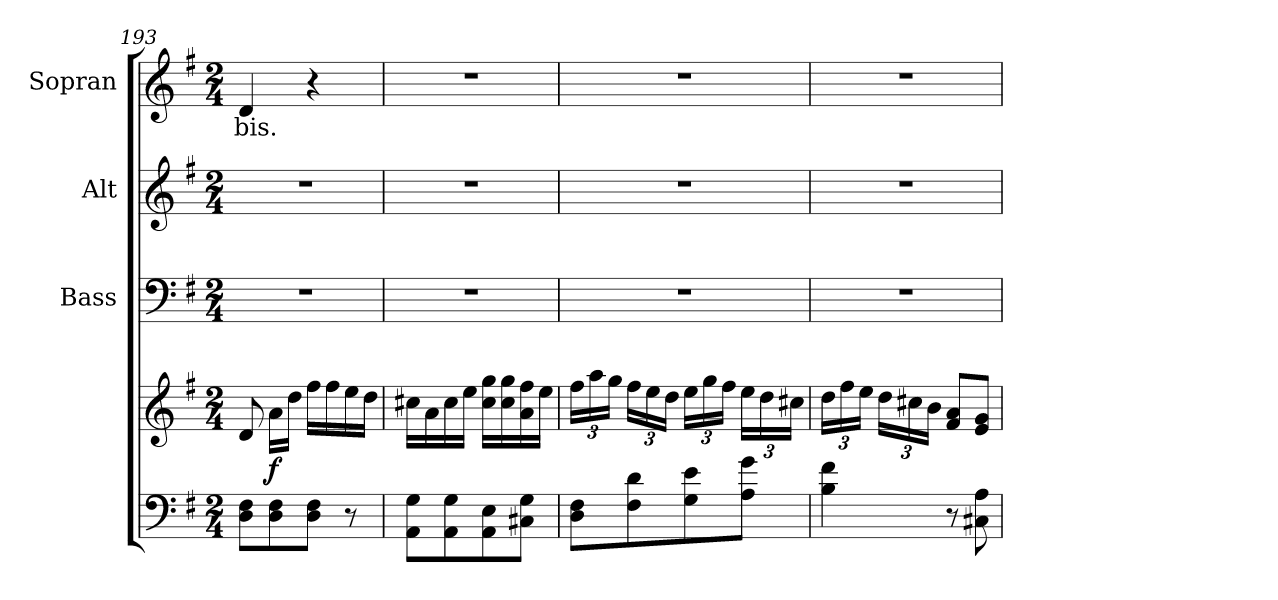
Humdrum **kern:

**kern	**kern	**dynam	**kern	**kern	**kern	**text
*part4	*part4	*part4	*part3	*part2	*part1	*part1
*staff5	*staff4	*staff4/5	*staff3	*staff2	*staff1	*staff1
*	*	*	*I"Bass	*I"Alt	*I"Sopran	*
*	*	*	*I'B.	*I'A.	*I'S.	*
!!LO:PB:g=z
*clefF4	*clefG2	*	*clefF4	*clefG2	*clefG2	*
*k[f#]	*k[f#]	*	*k[f#]	*k[f#]	*k[f#]	*
*G:	*G:	*	*G:	*G:	*G:	*
*M2/4	*M2/4	*	*M2/4	*M2/4	*M2/4	*
=193	=193	=193	=193	=193	=193	=193
!	!	!	!	!	!	!LO:LY:b
8D\ 8F#\L	8d/	.	2r	2r	4d/	-bis.
!	!	!LO:DY:b	!	!	!	!
8D\ 8F#\	16a\LL	f	.	.	.	.
.	16dd\JJ	.	.	.	.	.
8D\ 8F#\J	16ff#\LL	.	.	.	4r	.
.	16ff#\	.	.	.	.	.
8r	16ee\	.	.	.	.	.
.	16dd\JJ	.	.	.	.	.
=194	=194	=194	=194	=194	=194	=194
8AA\ 8G\L	16cc#X\LL	.	2r	2r	2r	.
.	16a\	.	.	.	.	.
8AA\ 8G\	16cc#\	.	.	.	.	.
.	16ee\JJ	.	.	.	.	.
8AA\ 8E\	16cc#\ 16gg\LL	.	.	.	.	.
.	16cc#\ 16gg\	.	.	.	.	.
8C#X\ 8G\J	16a\ 16ff#\	.	.	.	.	.
.	16ee\JJ	.	.	.	.	.
=195	=195	=195	=195	=195	=195	=195
8D\ 8F#\L	24ff#\LL	.	2r	2r	2r	.
.	24aa\	.	.	.	.	.
.	24gg\JJ	.	.	.	.	.
8F#\ 8d\	24ff#\LL	.	.	.	.	.
.	24ee\	.	.	.	.	.
.	24dd\JJ	.	.	.	.	.
8G\ 8e\	24ee\LL	.	.	.	.	.
.	24gg\	.	.	.	.	.
.	24ff#\JJ	.	.	.	.	.
8A\ 8g\J	24ee\LL	.	.	.	.	.
.	24dd\	.	.	.	.	.
.	24cc#X\JJ	.	.	.	.	.
=196	=196	=196	=196	=196	=196	=196
4B\ 4f#\	24dd\LL	.	2r	2r	2r	.
.	24ff#\	.	.	.	.	.
.	24ee\JJ	.	.	.	.	.
.	24dd\LL	.	.	.	.	.
.	24cc#X\	.	.	.	.	.
.	24b\JJ	.	.	.	.	.
8r	8f#/ 8a/L	.	.	.	.	.
8C#X\ 8A\	8e/ 8g/J	.	.	.	.	.
=	=	=	=	=	=	=
*-	*-	*-	*-	*-	*-	*-
